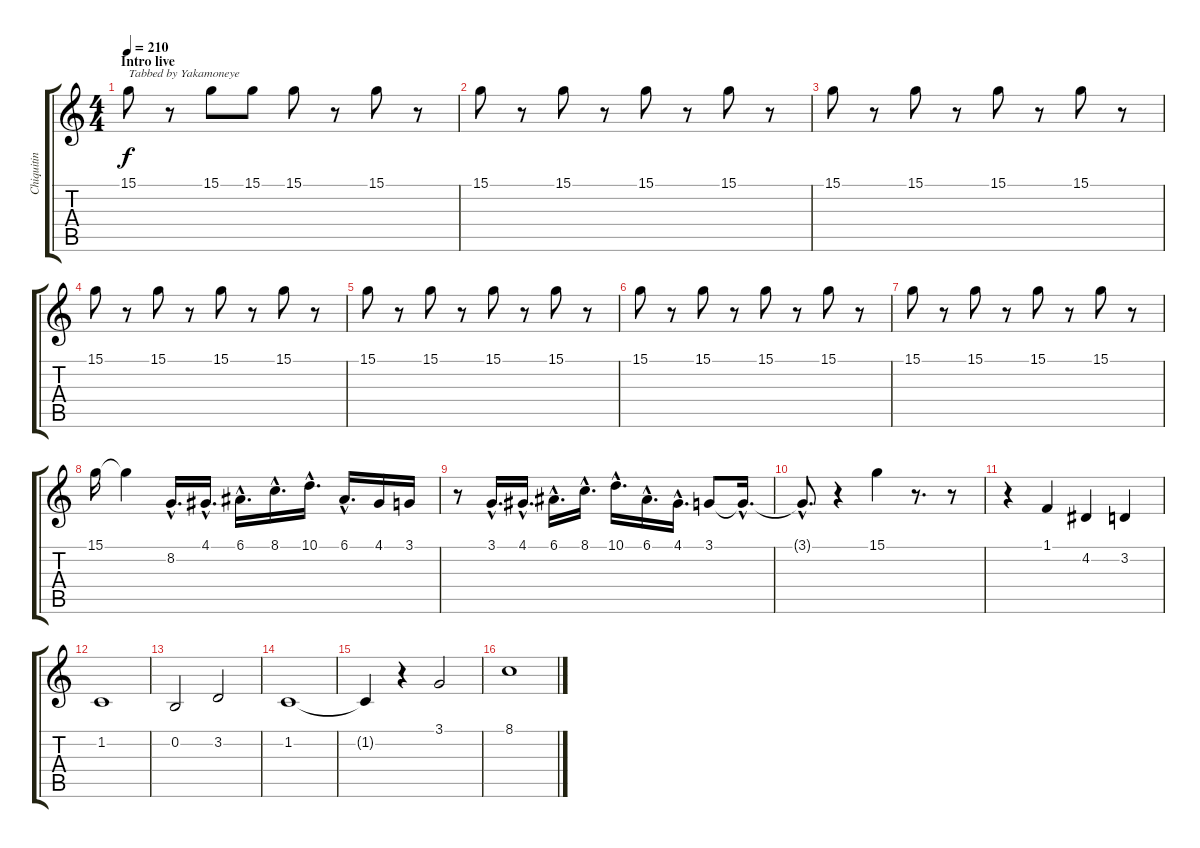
\track ("Chiquitin" "Chiquitin") {instrument trumpet}
\staff {score tabs}
\tuning (E4 B3 G3 D3 A2 E2) {hide}
\ts (4 4)
\section ("" "Intro live")
\tempo 210
\tempo 250
\tempo 210
\clef g2
\ks c
15.1.8{txt "Tabbed by Yakamoneye" dy f instrument trumpet} r.8 15.1.8 15.1.8 15.1.8 r.8 15.1.8 r.8 |
15.1.8 r.8 15.1.8 r.8 15.1.8 r.8 15.1.8 r.8 |
15.1.8 r.8 15.1.8 r.8 15.1.8 r.8 15.1.8 r.8 |
15.1.8 r.8 15.1.8 r.8 15.1.8 r.8 15.1.8 r.8 |
15.1.8 r.8 15.1.8 r.8 15.1.8 r.8 15.1.8 r.8 |
15.1.8 r.8 15.1.8 r.8 15.1.8 r.8 15.1.8 r.8 |
15.1.8 r.8 15.1.8 r.8 15.1.8 r.8 15.1.8 r.8 |
15.1.16 15.1{t}.4 8.2{hac}.16{d} 4.1{hac}.16{d} 6.1{hac}.16{d} 8.1{hac}.16{d} 10.1{hac}.16{d} 6.1{hac}.16{d} 4.1.16 3.1.16 |
r.8 3.1{hac}.16{d} 4.1{hac}.16{d} 6.1{hac}.16{d} 8.1{hac}.16{d} 10.1{hac}.16{d} 6.1{hac}.16{d} 4.1{hac}.16{d} 3.1.8 3.1{hac t}.16{d} |
3.1{hac t}.8{d} r.4 15.1.4 r.8{d} r.8 |
r.4 1.1.4 4.2.4 3.2.4 |
1.2.1 |
0.2.2 3.2.2 |
1.2.1 |
1.2{t}.4 r.4 3.1.2 |
8.1.1
